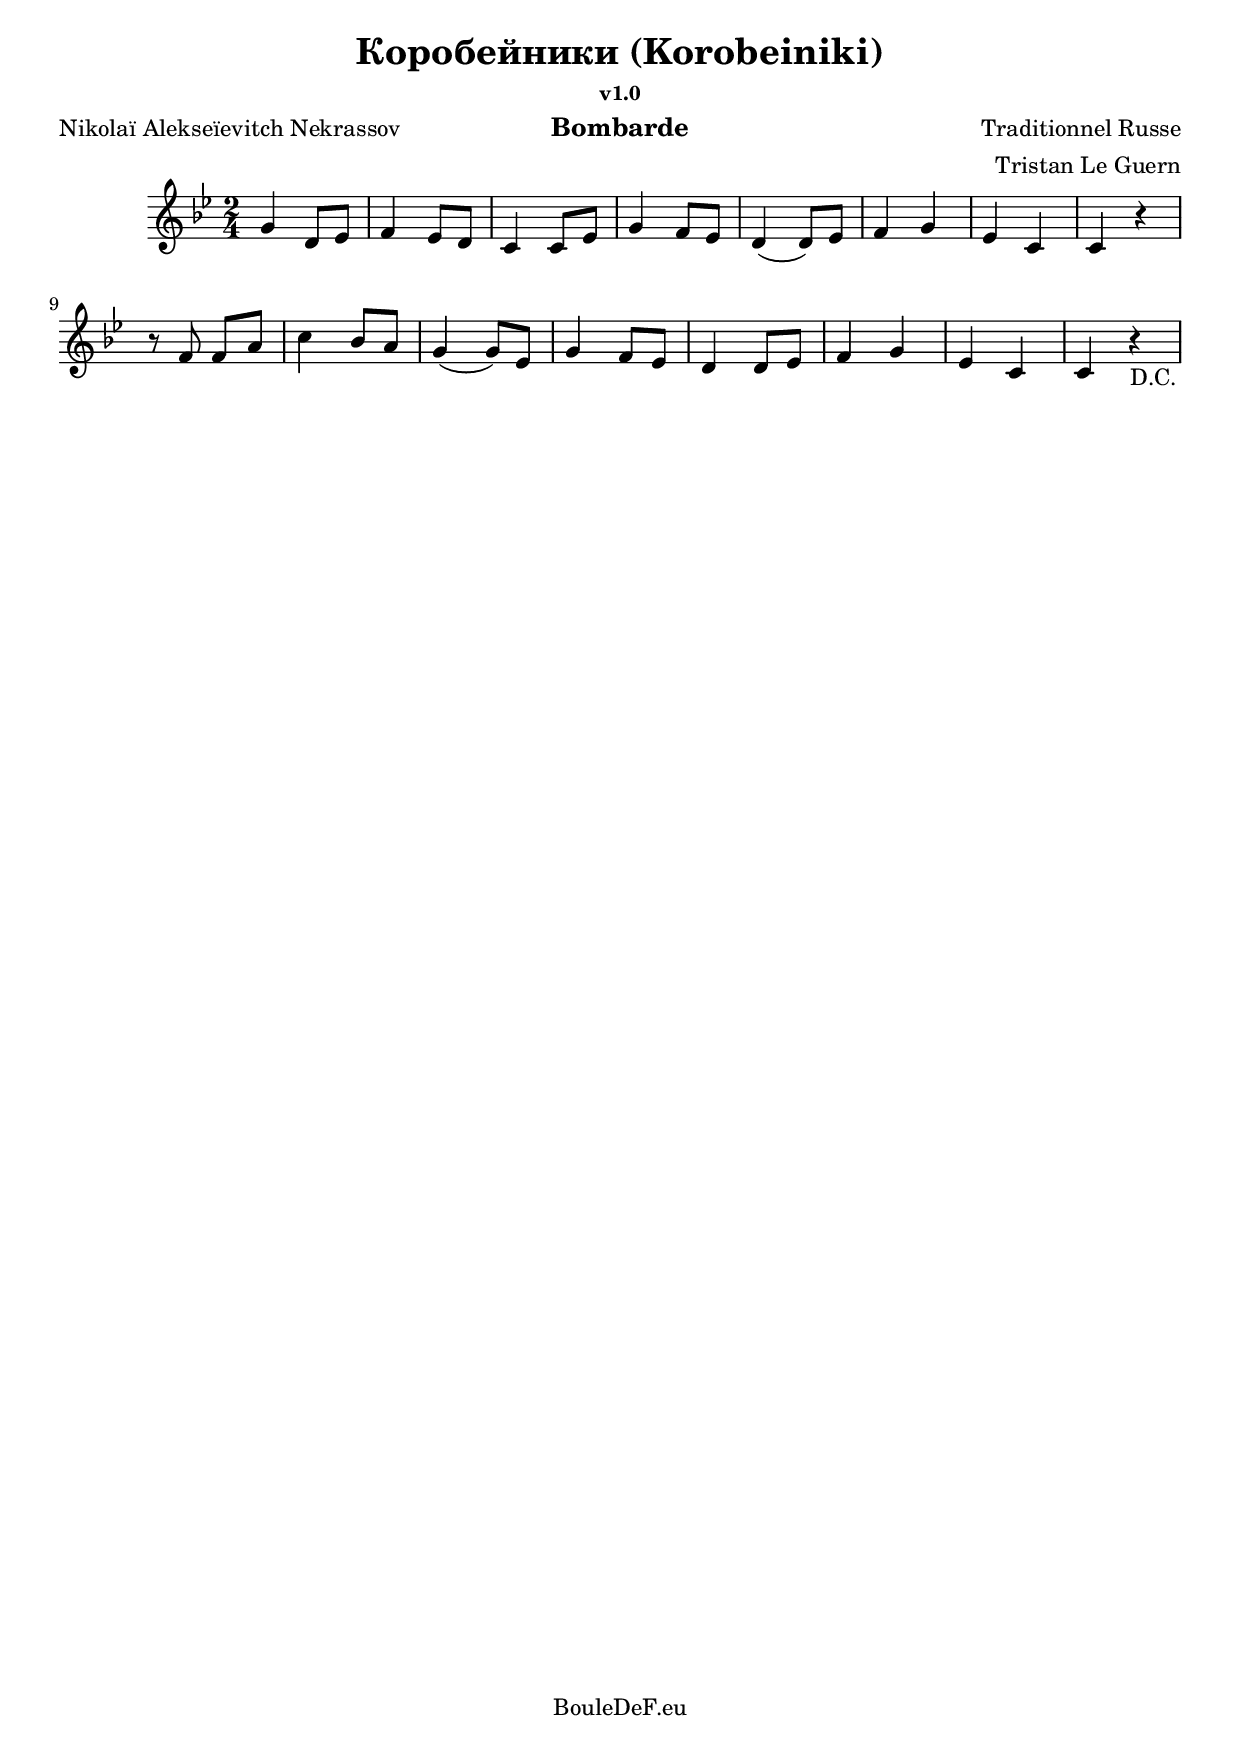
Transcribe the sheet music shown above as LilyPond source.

\version "2.14.2"
\include "italiano.ly"

\header {
	title = "Коробейники (Korobeiniki)"
	subsubtitle = "v1.0"
	poet = "Nikolaï Alekseïevitch Nekrassov"
	composer = "Traditionnel Russe"
	arranger = "Tristan Le Guern"
	instrument = "Bombarde"
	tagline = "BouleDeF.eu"
}

\score {
	\new Staff \relative si {
		\clef "treble"
		\key sib \major
		\time 2/4
	
		sol'4 re8 mib
		| fa4 mib8 re
		| do4 do8 mib
		| sol4 fa8 mib
		| re4( re8) mib
		| fa4 sol
		| mib do 
		| do r
		\break
	
		r8 fa fa la
		| do4 sib8 la
		| sol4( sol8) mib
		| sol4 fa8 mib
		| re4 re8 mib
		| fa4 sol
		| mib do
		| do r_"D.C."
		\break
	}
}

